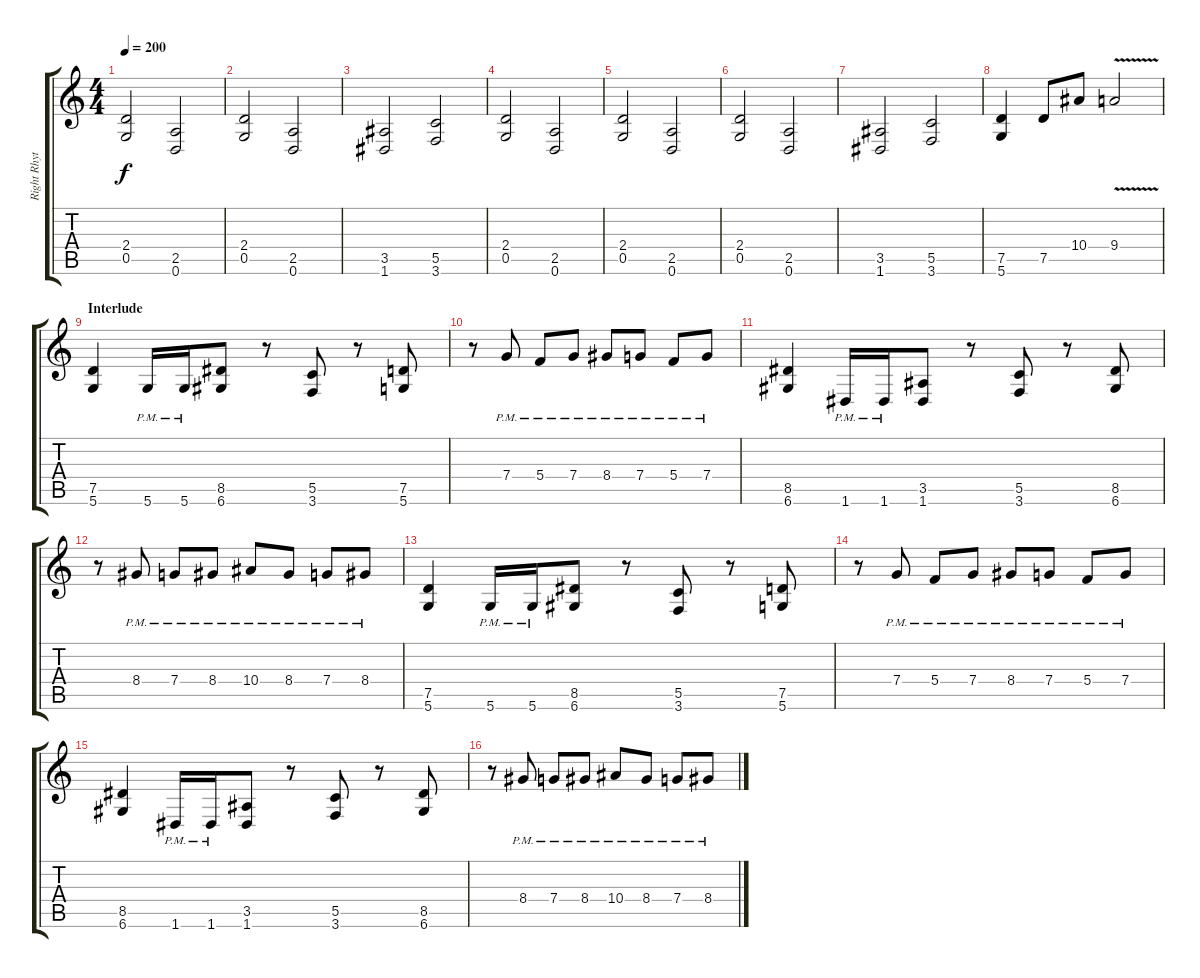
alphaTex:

\track ("Right Rhythm Gtr" "Right Rhyt") {instrument distortionguitar}
\staff {score tabs}
\tuning (D4 A3 F3 C3 G2 D2) {hide}
\ts (4 4)
\tempo 200
\clef g2
\ks c
(2.4 0.5).2{dy f} (2.5 0.6).2 |
(2.4 0.5).2 (2.5 0.6).2 |
(3.5 1.6).2 (5.5 3.6).2 |
(2.4 0.5).2 (2.5 0.6).2 |
(2.4 0.5).2 (2.5 0.6).2 |
(2.4 0.5).2 (2.5 0.6).2 |
(3.5 1.6).2 (5.5 3.6).2 |
(7.5 5.6).4 7.5.8 10.4.8 9.4{v}.2 |
\section ("" "Interlude")
(7.5 5.6).4 5.6{pm}.16 5.6{pm}.16 (8.5 6.6).8 r.8 (5.5 3.6).8 r.8 (7.5 5.6).8 |
r.8 7.4{pm}.8 5.4{pm}.8 7.4{pm}.8 8.4{pm}.8 7.4{pm}.8 5.4{pm}.8 7.4{pm}.8 |
(8.5 6.6).4 1.6{pm}.16 1.6{pm}.16 (3.5 1.6).8 r.8 (5.5 3.6).8 r.8 (8.5 6.6).8 |
r.8 8.4{pm}.8 7.4{pm}.8 8.4{pm}.8 10.4{pm}.8 8.4{pm}.8 7.4{pm}.8 8.4{pm}.8 |
(7.5 5.6).4 5.6{pm}.16 5.6{pm}.16 (8.5 6.6).8 r.8 (5.5 3.6).8 r.8 (7.5 5.6).8 |
r.8 7.4{pm}.8 5.4{pm}.8 7.4{pm}.8 8.4{pm}.8 7.4{pm}.8 5.4{pm}.8 7.4{pm}.8 |
(8.5 6.6).4 1.6{pm}.16 1.6{pm}.16 (3.5 1.6).8 r.8 (5.5 3.6).8 r.8 (8.5 6.6).8 |
r.8 8.4{pm}.8 7.4{pm}.8 8.4{pm}.8 10.4{pm}.8 8.4{pm}.8 7.4{pm}.8 8.4{pm}.8
